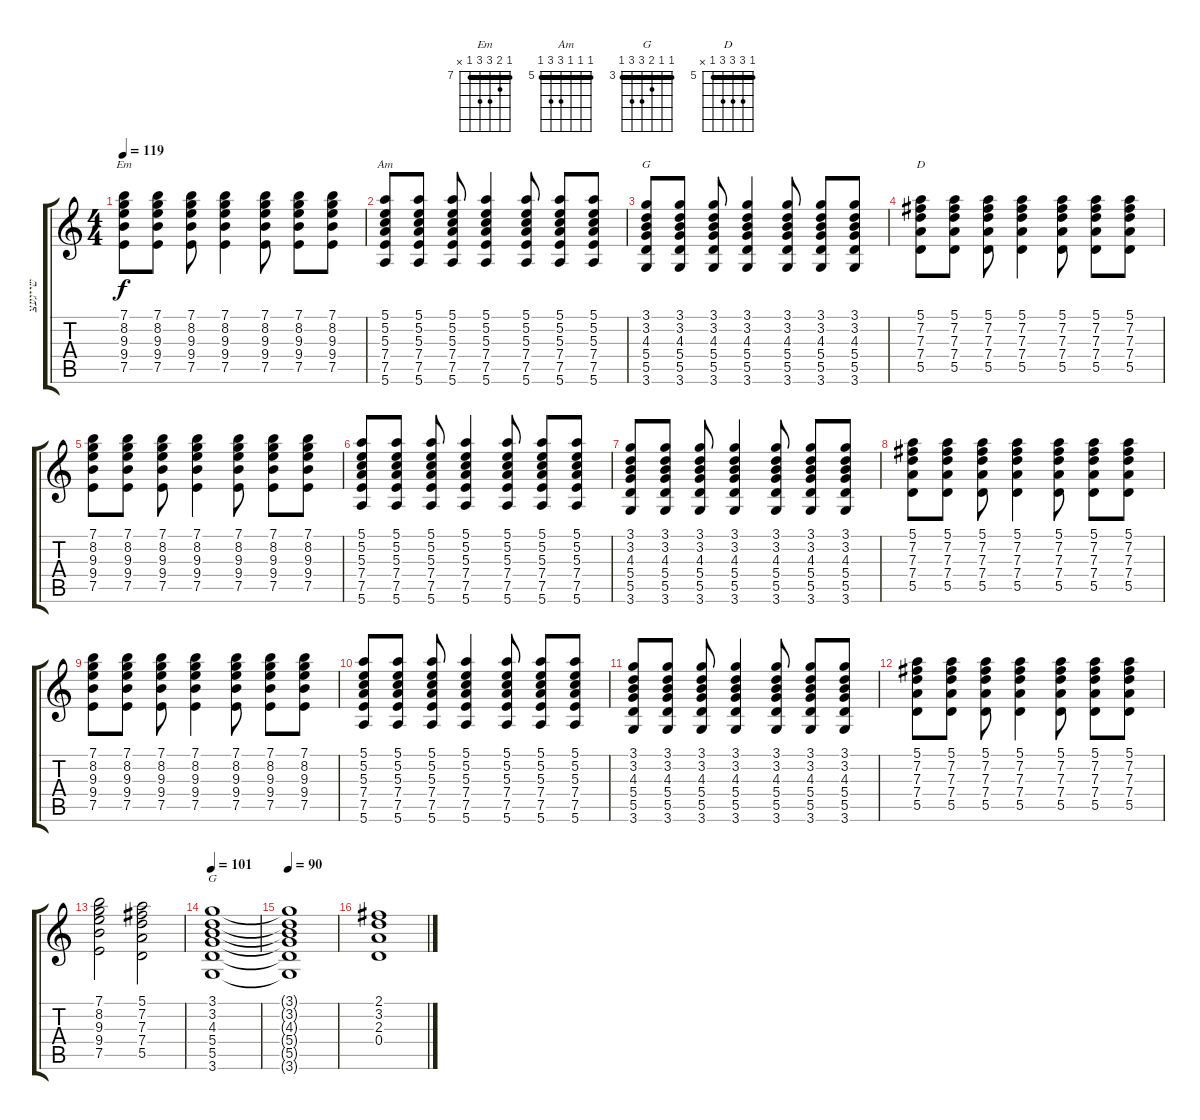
\track ("שייגעצ" "שייגעצ") {instrument electricguitarjazz}
\staff {score tabs}
\tuning (E4 B3 G3 D3 A2 E2) {hide}
\chord ("Em" 7 8 9 9 7 x) {firstfret 7 barre 7}
\chord ("Am" 5 5 5 7 7 5) {firstfret 5 barre 5}
\chord ("G" 3 3 4 5 5 3) {barre 3}
\chord ("D" 5 7 7 7 5 x) {firstfret 5 barre 5}
\chord ("G" 3 3 4 5 5 3) {firstfret 3 barre 3}
\ts (4 4)
\tempo 119
\clef g2
\ks c
(7.1 8.2 9.3 9.4 7.5).8{ch "Em" dy f} (7.1 8.2 9.3 9.4 7.5).8 (7.1 8.2 9.3 9.4 7.5).8 (7.1 8.2 9.3 9.4 7.5).4 (7.1 8.2 9.3 9.4 7.5).8 (7.1 8.2 9.3 9.4 7.5).8 (7.1 8.2 9.3 9.4 7.5).8 |
(5.1 5.2 5.3 7.4 7.5 5.6).8{ch "Am"} (5.1 5.2 5.3 7.4 7.5 5.6).8 (5.1 5.2 5.3 7.4 7.5 5.6).8 (5.1 5.2 5.3 7.4 7.5 5.6).4 (5.1 5.2 5.3 7.4 7.5 5.6).8 (5.1 5.2 5.3 7.4 7.5 5.6).8 (5.1 5.2 5.3 7.4 7.5 5.6).8 |
(3.1 3.2 4.3 5.4 5.5 3.6).8{ch "G"} (3.1 3.2 4.3 5.4 5.5 3.6).8 (3.1 3.2 4.3 5.4 5.5 3.6).8 (3.1 3.2 4.3 5.4 5.5 3.6).4 (3.1 3.2 4.3 5.4 5.5 3.6).8 (3.1 3.2 4.3 5.4 5.5 3.6).8 (3.1 3.2 4.3 5.4 5.5 3.6).8 |
(5.1 7.2 7.3 7.4 5.5).8{ch "D"} (5.1 7.2 7.3 7.4 5.5).8 (5.1 7.2 7.3 7.4 5.5).8 (5.1 7.2 7.3 7.4 5.5).4 (5.1 7.2 7.3 7.4 5.5).8 (5.1 7.2 7.3 7.4 5.5).8 (5.1 7.2 7.3 7.4 5.5).8 |
(7.1 8.2 9.3 9.4 7.5).8 (7.1 8.2 9.3 9.4 7.5).8 (7.1 8.2 9.3 9.4 7.5).8 (7.1 8.2 9.3 9.4 7.5).4 (7.1 8.2 9.3 9.4 7.5).8 (7.1 8.2 9.3 9.4 7.5).8 (7.1 8.2 9.3 9.4 7.5).8 |
(5.1 5.2 5.3 7.4 7.5 5.6).8 (5.1 5.2 5.3 7.4 7.5 5.6).8 (5.1 5.2 5.3 7.4 7.5 5.6).8 (5.1 5.2 5.3 7.4 7.5 5.6).4 (5.1 5.2 5.3 7.4 7.5 5.6).8 (5.1 5.2 5.3 7.4 7.5 5.6).8 (5.1 5.2 5.3 7.4 7.5 5.6).8 |
(3.1 3.2 4.3 5.4 5.5 3.6).8 (3.1 3.2 4.3 5.4 5.5 3.6).8 (3.1 3.2 4.3 5.4 5.5 3.6).8 (3.1 3.2 4.3 5.4 5.5 3.6).4 (3.1 3.2 4.3 5.4 5.5 3.6).8 (3.1 3.2 4.3 5.4 5.5 3.6).8 (3.1 3.2 4.3 5.4 5.5 3.6).8 |
(5.1 7.2 7.3 7.4 5.5).8 (5.1 7.2 7.3 7.4 5.5).8 (5.1 7.2 7.3 7.4 5.5).8 (5.1 7.2 7.3 7.4 5.5).4 (5.1 7.2 7.3 7.4 5.5).8 (5.1 7.2 7.3 7.4 5.5).8 (5.1 7.2 7.3 7.4 5.5).8 |
(7.1 8.2 9.3 9.4 7.5).8 (7.1 8.2 9.3 9.4 7.5).8 (7.1 8.2 9.3 9.4 7.5).8 (7.1 8.2 9.3 9.4 7.5).4 (7.1 8.2 9.3 9.4 7.5).8 (7.1 8.2 9.3 9.4 7.5).8 (7.1 8.2 9.3 9.4 7.5).8 |
(5.1 5.2 5.3 7.4 7.5 5.6).8 (5.1 5.2 5.3 7.4 7.5 5.6).8 (5.1 5.2 5.3 7.4 7.5 5.6).8 (5.1 5.2 5.3 7.4 7.5 5.6).4 (5.1 5.2 5.3 7.4 7.5 5.6).8 (5.1 5.2 5.3 7.4 7.5 5.6).8 (5.1 5.2 5.3 7.4 7.5 5.6).8 |
(3.1 3.2 4.3 5.4 5.5 3.6).8 (3.1 3.2 4.3 5.4 5.5 3.6).8 (3.1 3.2 4.3 5.4 5.5 3.6).8 (3.1 3.2 4.3 5.4 5.5 3.6).4 (3.1 3.2 4.3 5.4 5.5 3.6).8 (3.1 3.2 4.3 5.4 5.5 3.6).8 (3.1 3.2 4.3 5.4 5.5 3.6).8 |
(5.1 7.2 7.3 7.4 5.5).8 (5.1 7.2 7.3 7.4 5.5).8 (5.1 7.2 7.3 7.4 5.5).8 (5.1 7.2 7.3 7.4 5.5).4 (5.1 7.2 7.3 7.4 5.5).8 (5.1 7.2 7.3 7.4 5.5).8 (5.1 7.2 7.3 7.4 5.5).8 |
(7.1 8.2 9.3 9.4 7.5).2 (5.1 7.2 7.3 7.4 5.5).2 |
\tempo 101
(3.1 3.2 4.3 5.4 5.5 3.6).1{ch "G"} |
\tempo 90
(3.1{t} 3.2{t} 4.3{t} 5.4{t} 5.5{t} 3.6{t}).1 |
(2.1 3.2 2.3 0.4).1
